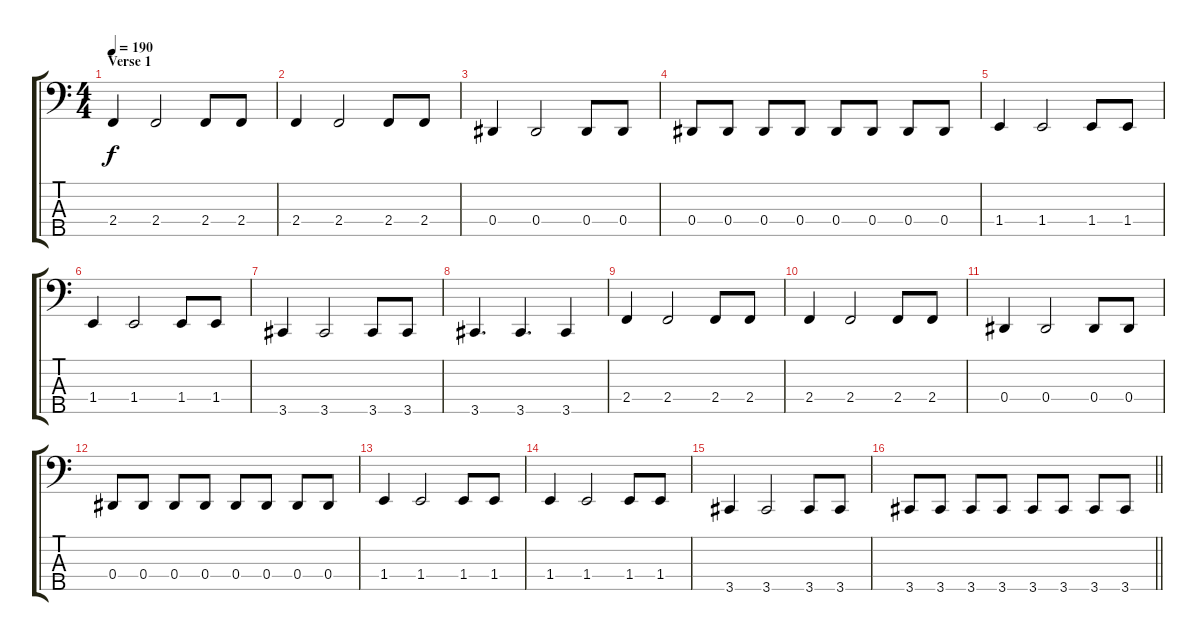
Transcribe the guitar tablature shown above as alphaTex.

\track "" {instrument electricbasspick}
\staff {score tabs}
\tuning (Gb2 Db2 Ab1 Eb1 Bb0) {hide}
\ts (4 4)
\section ("" "Verse 1")
\tempo 190
\clef f4
\ks c
2.4.4{dy f} 2.4.2 2.4.8 2.4.8 |
2.4.4 2.4.2 2.4.8 2.4.8 |
0.4.4 0.4.2 0.4.8 0.4.8 |
0.4.8 0.4.8 0.4.8 0.4.8 0.4.8 0.4.8 0.4.8 0.4.8 |
1.4.4 1.4.2 1.4.8 1.4.8 |
1.4.4 1.4.2 1.4.8 1.4.8 |
3.5.4 3.5.2 3.5.8 3.5.8 |
3.5.4{d} 3.5.4{d} 3.5.4 |
2.4.4 2.4.2 2.4.8 2.4.8 |
2.4.4 2.4.2 2.4.8 2.4.8 |
0.4.4 0.4.2 0.4.8 0.4.8 |
0.4.8 0.4.8 0.4.8 0.4.8 0.4.8 0.4.8 0.4.8 0.4.8 |
1.4.4 1.4.2 1.4.8 1.4.8 |
1.4.4 1.4.2 1.4.8 1.4.8 |
3.5.4 3.5.2 3.5.8 3.5.8 |
\barLineRight lightlight
3.5.8 3.5.8 3.5.8 3.5.8 3.5.8 3.5.8 3.5.8 3.5.8
